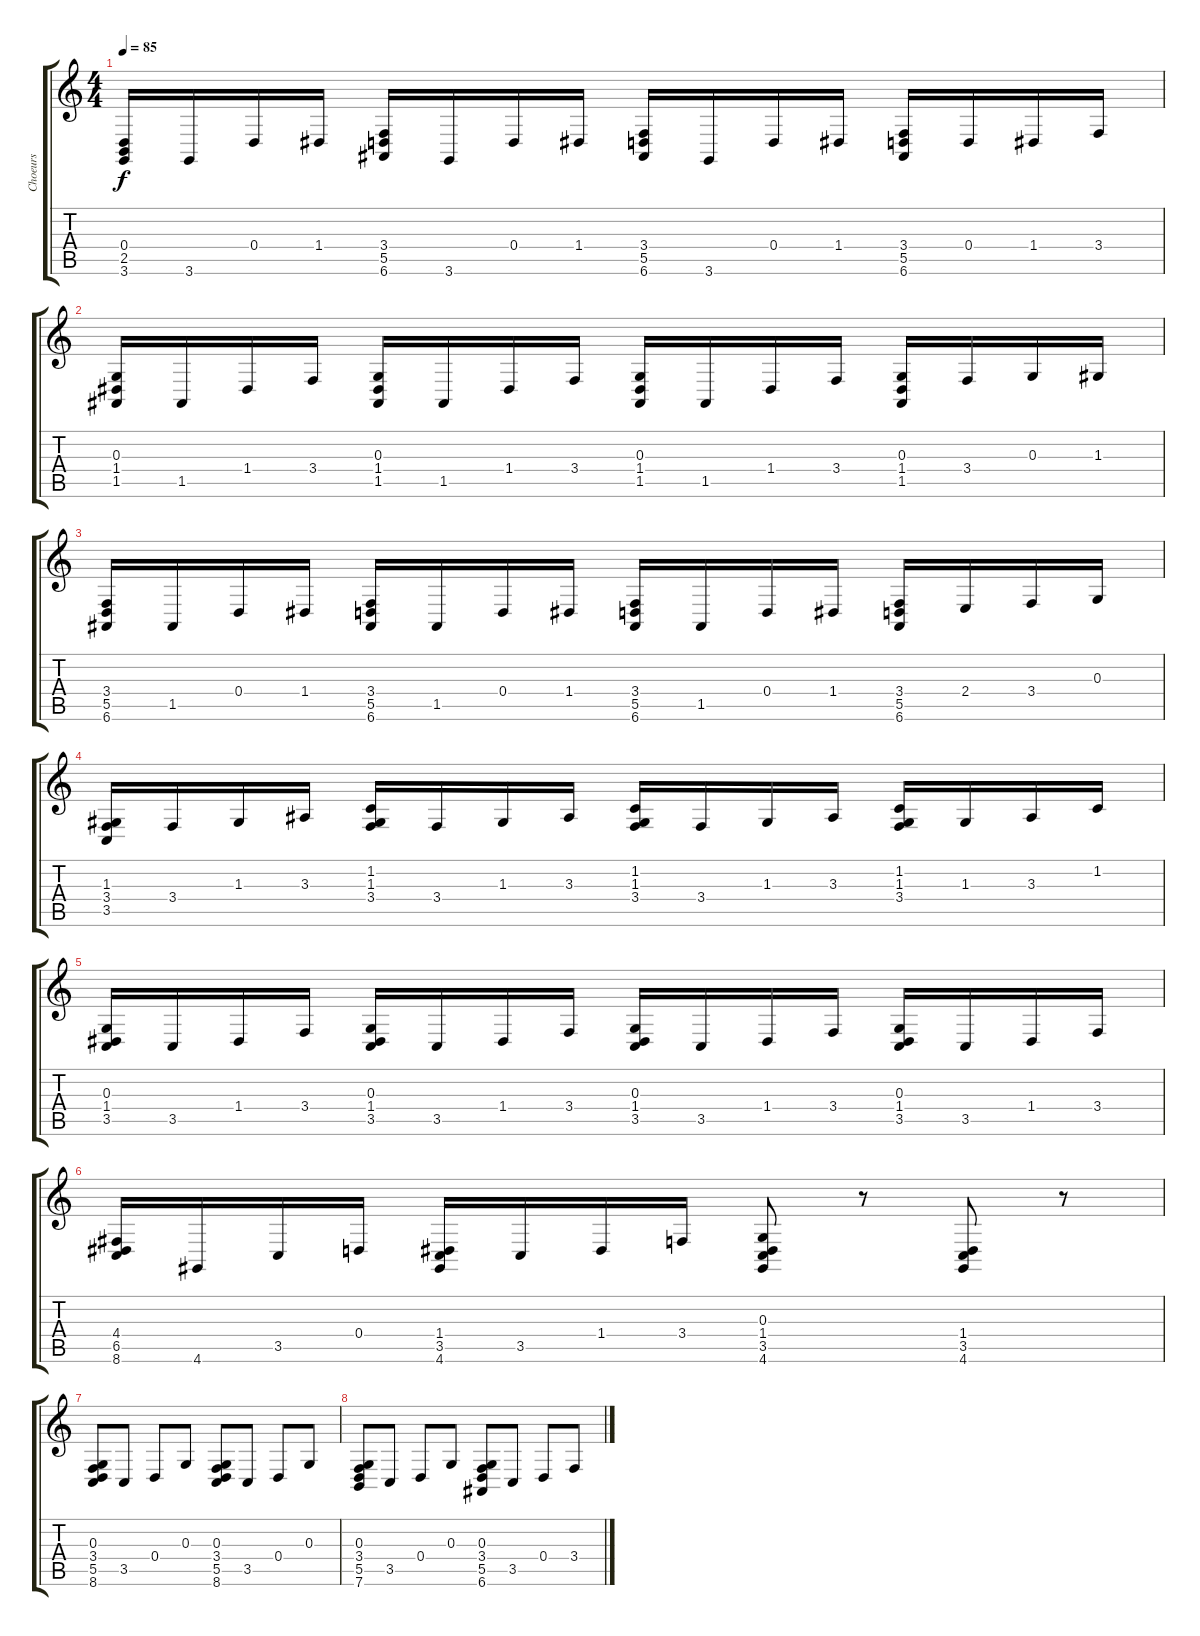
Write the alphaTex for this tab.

\track ("Choeurs" "Choeurs") {instrument choiraahs}
\staff {score tabs}
\tuning (E4 B3 G3 D3 A2 E2) {hide}
\ts (4 4)
\tempo 85
\clef g2
\ks c
(0.4 2.5 3.6).16{dy f} 3.6.16 0.4.16 1.4.16 (3.4 5.5 6.6).16 3.6.16 0.4.16 1.4.16 (3.4 5.5 6.6).16 3.6.16 0.4.16 1.4.16 (3.4 5.5 6.6).16 0.4.16 1.4.16 3.4.16 |
(0.3 1.4 1.5).16 1.5.16 1.4.16 3.4.16 (0.3 1.4 1.5).16 1.5.16 1.4.16 3.4.16 (0.3 1.4 1.5).16 1.5.16 1.4.16 3.4.16 (0.3 1.4 1.5).16 3.4.16 0.3.16 1.3.16 |
(3.4 5.5 6.6).16 1.5.16 0.4.16 1.4.16 (3.4 5.5 6.6).16 1.5.16 0.4.16 1.4.16 (3.4 5.5 6.6).16 1.5.16 0.4.16 1.4.16 (3.4 5.5 6.6).16 2.4.16 3.4.16 0.3.16 |
(1.3 3.4 3.5).16 3.4.16 1.3.16 3.3.16 (1.2 1.3 3.4).16 3.4.16 1.3.16 3.3.16 (1.2 1.3 3.4).16 3.4.16 1.3.16 3.3.16 (1.2 1.3 3.4).16 1.3.16 3.3.16 1.2.16 |
(0.3 1.4 3.5).16 3.5.16 1.4.16 3.4.16 (0.3 1.4 3.5).16 3.5.16 1.4.16 3.4.16 (0.3 1.4 3.5).16 3.5.16 1.4.16 3.4.16 (0.3 1.4 3.5).16 3.5.16 1.4.16 3.4.16 |
(4.4 6.5 8.6).16 4.6.16 3.5.16 0.4.16 (1.4 3.5 4.6).16 3.5.16 1.4.16 3.4.16 (0.3 1.4 3.5 4.6).8 r.8 (1.4 3.5 4.6).8 r.8 |
(0.3 3.4 5.5 8.6).8 3.5.8 0.4.8 0.3.8 (0.3 3.4 5.5 8.6).8 3.5.8 0.4.8 0.3.8 |
(0.3 3.4 5.5 7.6).8 3.5.8 0.4.8 0.3.8 (0.3 3.4 5.5 6.6).8 3.5.8 0.4.8 3.4.8
